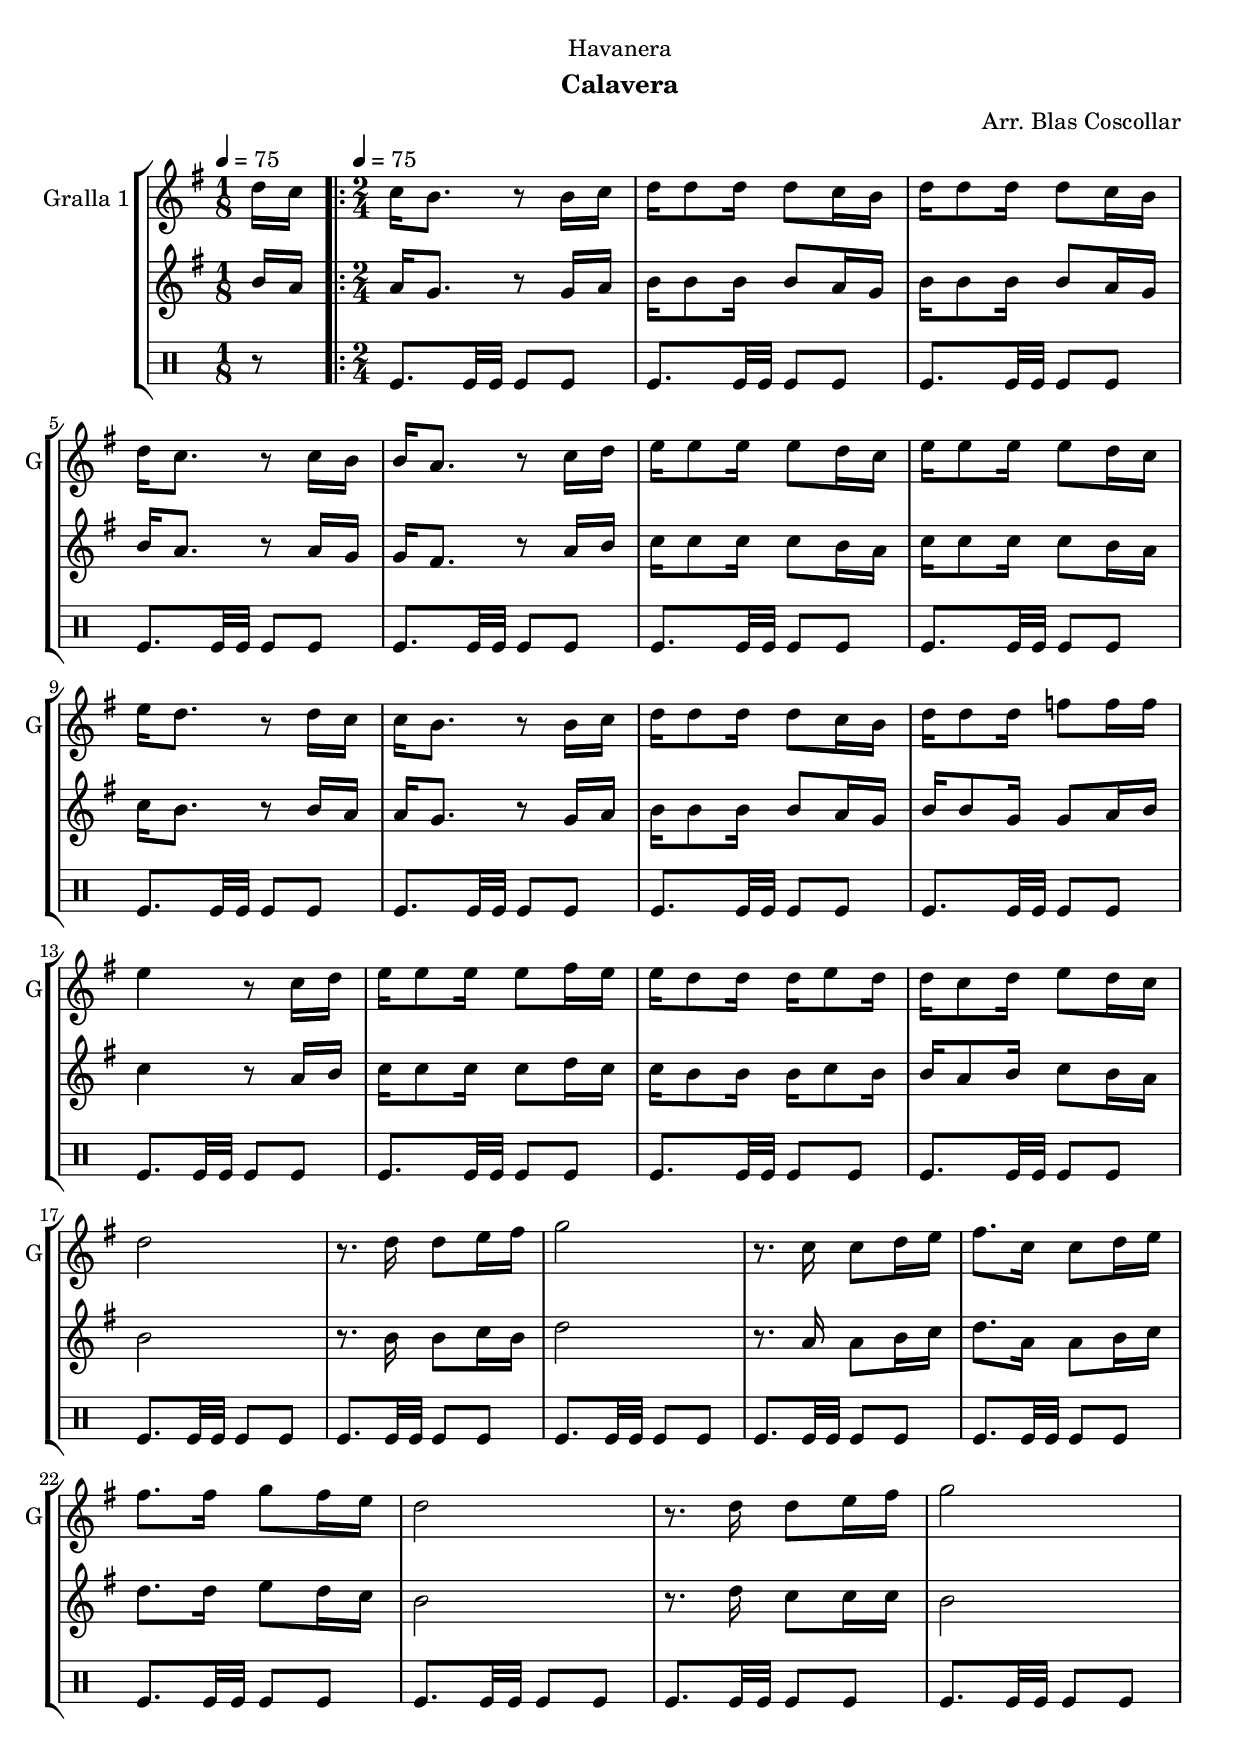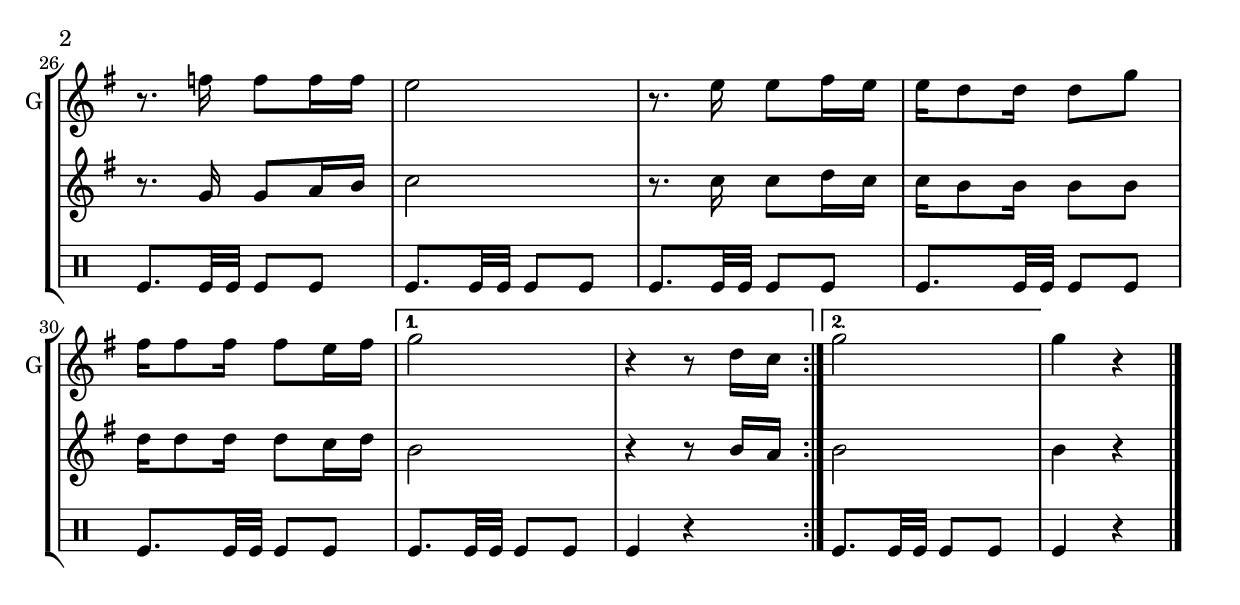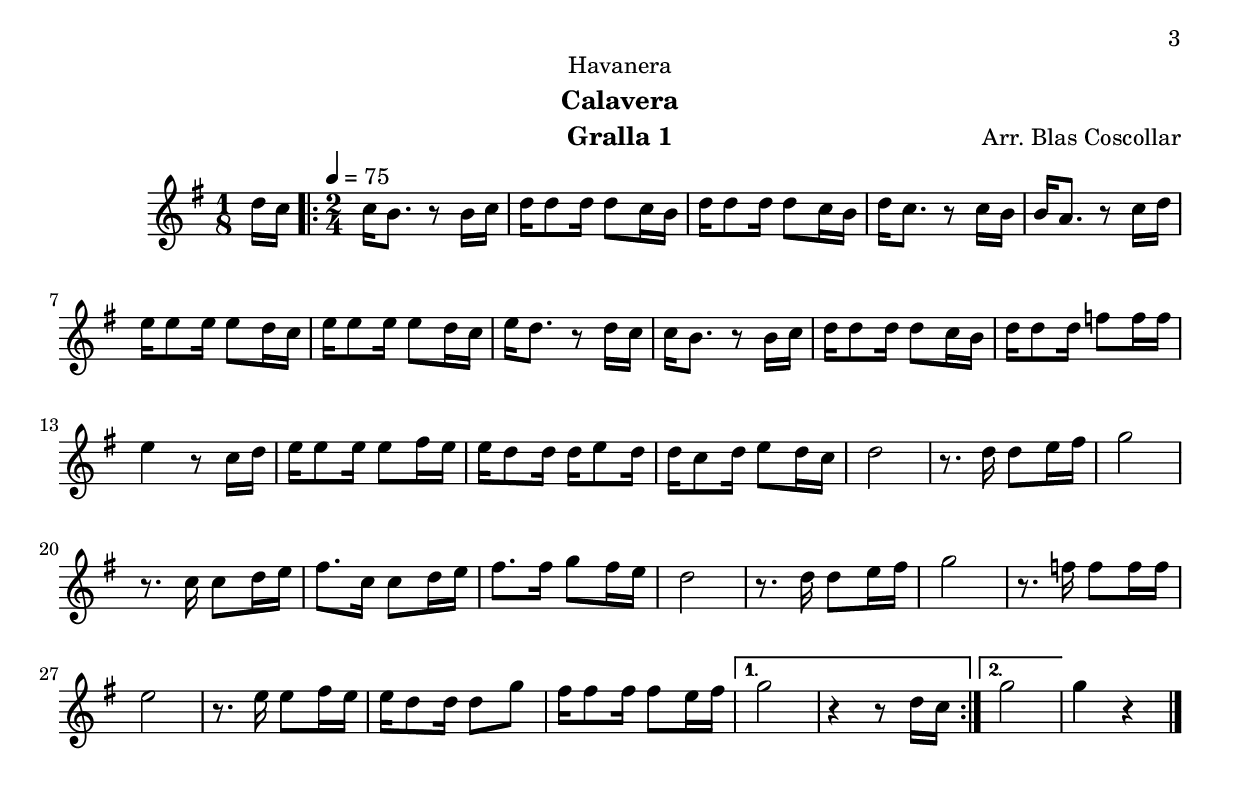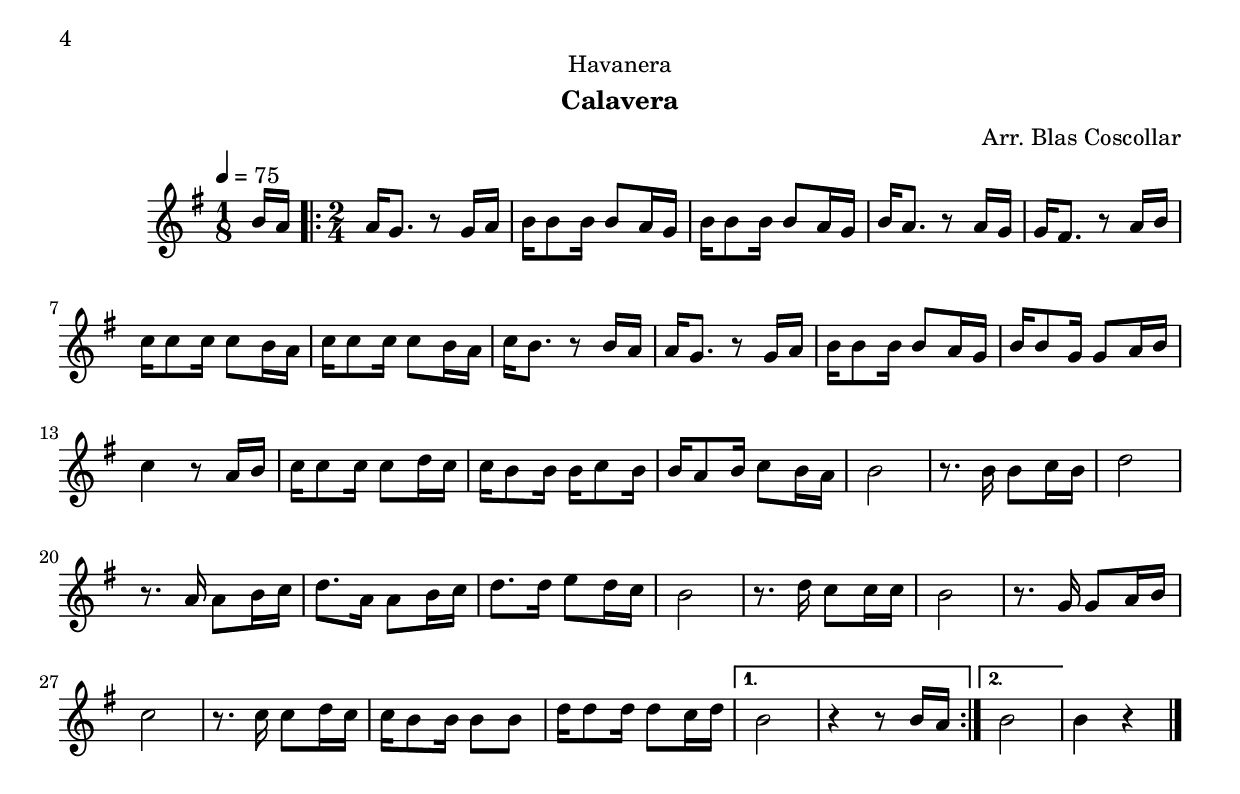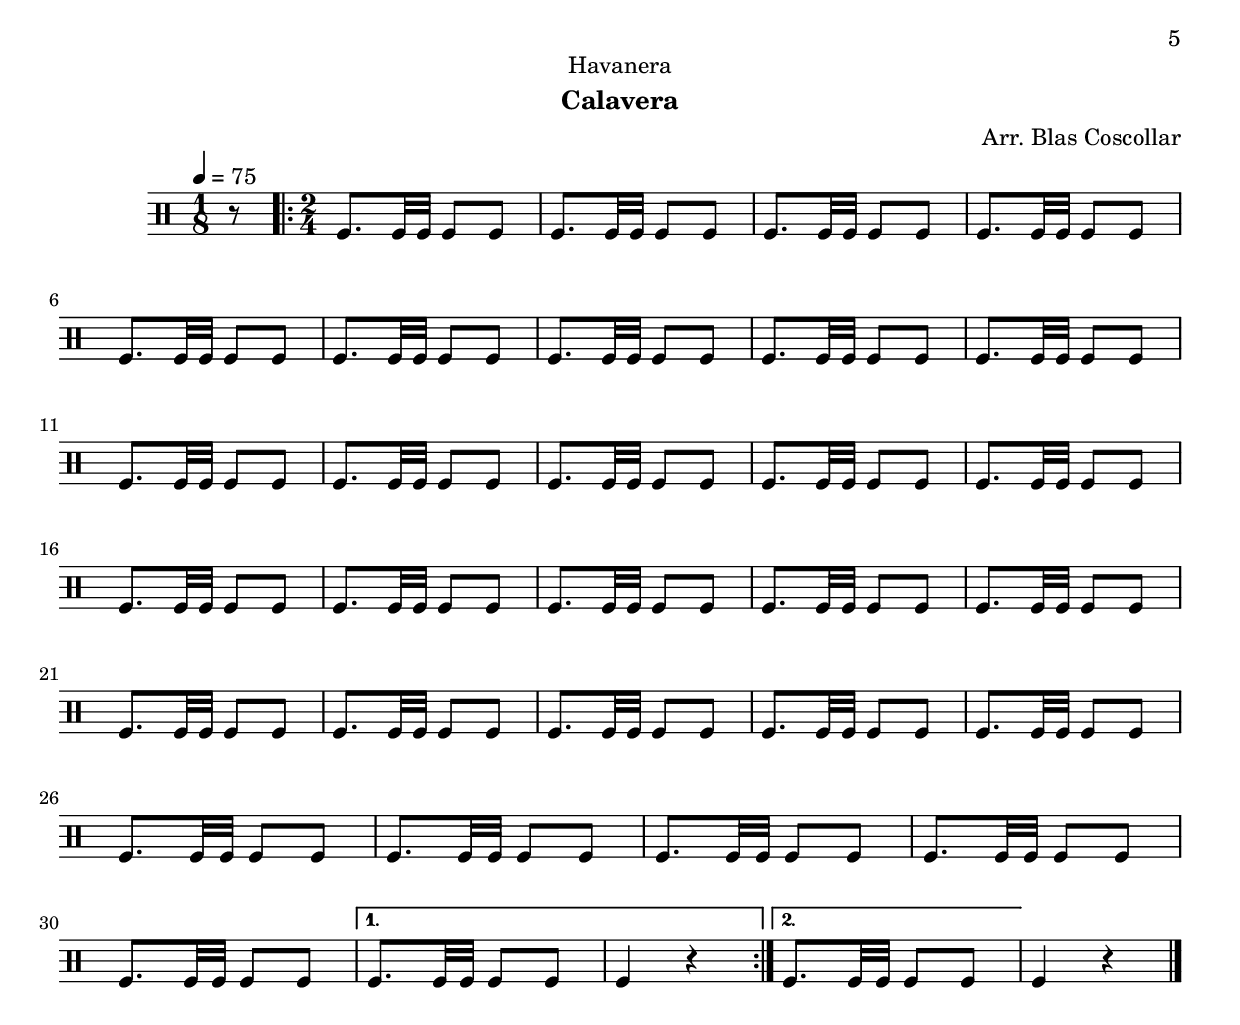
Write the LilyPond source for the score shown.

\version "2.16.2"

\header {
  dedication="Havanera"
  title=""
  subtitle="Calavera"
  subsubtitle=""
  poet=""
  meter=""
  piece=""
  composer="Arr. Blas Coscollar"
  arranger=""
  opus=""
  instrument=""
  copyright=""
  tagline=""
}

liniaroAa =
\relative d''
{
  \clef treble
  \key g \major
  \time 1/8
  d16 c \tempo 4 = 75  |
  \time 2/4   \repeat volta 2 { c16 b8. r8 b16 c  |
  d16 d8 d16 d8 c16 b  |
  d16 d8 d16 d8 c16 b  |
  %05
  d16 c8. r8 c16 b  |
  b16 a8. r8 c16 d  |
  e16 e8 e16 e8 d16 c  |
  e16 e8 e16 e8 d16 c  |
  e16 d8. r8 d16 c  |
  %10
  c16 b8. r8 b16 c  |
  d16 d8 d16 d8 c16 b  |
  d16 d8 d16 f8 f16 f  |
  e4 r8 c16 d  |
  e16 e8 e16 e8 fis16 e  |
  %15
  e16 d8 d16 d e8 d16  |
  d16 c8 d16 e8 d16 c  |
  d2  |
  r8. d16 d8 e16 fis  |
  g2  |
  %20
  r8. c,16 c8 d16 e  |
  fis8. c16 c8 d16 e  |
  fis8. fis16 g8 fis16 e  |
  d2  |
  r8. d16 d8 e16 fis  |
  %25
  g2  |
  r8. f16 f8 f16 f  |
  e2  |
  r8. e16 e8 fis16 e  |
  e16 d8 d16 d8 g  |
  %30
  fis16 fis8 fis16 fis8 e16 fis }
  \alternative { { g2  |
  r4 r8 d16 c }
  { g'2 } }
  g4 r  \bar "|."
}

liniaroAb =
\relative b'
{
  \tempo 4 = 75
  \clef treble
  \key g \major
  \time 1/8
  b16 a  |
  \time 2/4   \repeat volta 2 { a16 g8. r8 g16 a  |
  b16 b8 b16 b8 a16 g  |
  b16 b8 b16 b8 a16 g  |
  %05
  b16 a8. r8 a16 g  |
  g16 fis8. r8 a16 b  |
  c16 c8 c16 c8 b16 a  |
  c16 c8 c16 c8 b16 a  |
  c16 b8. r8 b16 a  |
  %10
  a16 g8. r8 g16 a  |
  b16 b8 b16 b8 a16 g  |
  b16 b8 g16 g8 a16 b  |
  c4 r8 a16 b  |
  c16 c8 c16 c8 d16 c  |
  %15
  c16 b8 b16 b c8 b16  |
  b16 a8 b16 c8 b16 a  |
  b2  |
  r8. b16 b8 c16 b  |
  d2  |
  %20
  r8. a16 a8 b16 c  |
  d8. a16 a8 b16 c  |
  d8. d16 e8 d16 c  |
  b2  |
  r8. d16 c8 c16 c  |
  %25
  b2  |
  r8. g16 g8 a16 b  |
  c2  |
  r8. c16 c8 d16 c  |
  c16 b8 b16 b8 b  |
  %30
  d16 d8 d16 d8 c16 d }
  \alternative { { b2  |
  r4 r8 b16 a }
  { b2 } }
  b4 r  \bar "|."
}

liniaroAc =
\drummode
{
  \tempo 4 = 75
  \time 1/8
  r8  |
  \time 2/4   \repeat volta 2 { tomfl8. tomfl32 tomfl tomfl8 tomfl  |
  tomfl8. tomfl32 tomfl tomfl8 tomfl  |
  tomfl8. tomfl32 tomfl tomfl8 tomfl  |
  %05
  tomfl8. tomfl32 tomfl tomfl8 tomfl  |
  tomfl8. tomfl32 tomfl tomfl8 tomfl  |
  tomfl8. tomfl32 tomfl tomfl8 tomfl  |
  tomfl8. tomfl32 tomfl tomfl8 tomfl  |
  tomfl8. tomfl32 tomfl tomfl8 tomfl  |
  %10
  tomfl8. tomfl32 tomfl tomfl8 tomfl  |
  tomfl8. tomfl32 tomfl tomfl8 tomfl  |
  tomfl8. tomfl32 tomfl tomfl8 tomfl  |
  tomfl8. tomfl32 tomfl tomfl8 tomfl  |
  tomfl8. tomfl32 tomfl tomfl8 tomfl  |
  %15
  tomfl8. tomfl32 tomfl tomfl8 tomfl  |
  tomfl8. tomfl32 tomfl tomfl8 tomfl  |
  tomfl8. tomfl32 tomfl tomfl8 tomfl  |
  tomfl8. tomfl32 tomfl tomfl8 tomfl  |
  tomfl8. tomfl32 tomfl tomfl8 tomfl  |
  %20
  tomfl8. tomfl32 tomfl tomfl8 tomfl  |
  tomfl8. tomfl32 tomfl tomfl8 tomfl  |
  tomfl8. tomfl32 tomfl tomfl8 tomfl  |
  tomfl8. tomfl32 tomfl tomfl8 tomfl  |
  tomfl8. tomfl32 tomfl tomfl8 tomfl  |
  %25
  tomfl8. tomfl32 tomfl tomfl8 tomfl  |
  tomfl8. tomfl32 tomfl tomfl8 tomfl  |
  tomfl8. tomfl32 tomfl tomfl8 tomfl  |
  tomfl8. tomfl32 tomfl tomfl8 tomfl  |
  tomfl8. tomfl32 tomfl tomfl8 tomfl  |
  %30
  tomfl8. tomfl32 tomfl tomfl8 tomfl }
  \alternative { { tomfl8. tomfl32 tomfl tomfl8 tomfl  |
  tomfl4 r }
  { tomfl8. tomfl32 tomfl tomfl8 tomfl } }
  tomfl4 r  \bar "|."
}

\bookpart {
  \score {
    \new StaffGroup {
      \override Score.RehearsalMark #'self-alignment-X = #LEFT
      <<
        \new Staff \with {instrumentName = #"Gralla 1" shortInstrumentName = #"G"} \liniaroAa
        \new Staff \with {instrumentName = #"" shortInstrumentName = #" "} \liniaroAb
        \new DrumStaff \with {instrumentName = #"" shortInstrumentName = #" "} \liniaroAc
      >>
    }
    \layout {}
  }
  \score { \unfoldRepeats
    \new StaffGroup {
      \override Score.RehearsalMark #'self-alignment-X = #LEFT
      <<
        \new Staff \with {instrumentName = #"Gralla 1" shortInstrumentName = #"G"} \liniaroAa
        \new Staff \with {instrumentName = #"" shortInstrumentName = #" "} \liniaroAb
        \new DrumStaff \with {instrumentName = #"" shortInstrumentName = #" "} \liniaroAc
      >>
    }
    \midi {
      \set Staff.midiInstrument = "oboe"
      \set DrumStaff.midiInstrument = "drums"
    }
  }
}

\bookpart {
  \header {instrument="Gralla 1"}
  \score {
    \new StaffGroup {
      \override Score.RehearsalMark #'self-alignment-X = #LEFT
      <<
        \new Staff \liniaroAa
      >>
    }
    \layout {}
  }
  \score { \unfoldRepeats
    \new StaffGroup {
      \override Score.RehearsalMark #'self-alignment-X = #LEFT
      <<
        \new Staff \liniaroAa
      >>
    }
    \midi {
      \set Staff.midiInstrument = "oboe"
      \set DrumStaff.midiInstrument = "drums"
    }
  }
}

\bookpart {
  \header {instrument=""}
  \score {
    \new StaffGroup {
      \override Score.RehearsalMark #'self-alignment-X = #LEFT
      <<
        \new Staff \liniaroAb
      >>
    }
    \layout {}
  }
  \score { \unfoldRepeats
    \new StaffGroup {
      \override Score.RehearsalMark #'self-alignment-X = #LEFT
      <<
        \new Staff \liniaroAb
      >>
    }
    \midi {
      \set Staff.midiInstrument = "oboe"
      \set DrumStaff.midiInstrument = "drums"
    }
  }
}

\bookpart {
  \header {instrument=""}
  \score {
    \new StaffGroup {
      \override Score.RehearsalMark #'self-alignment-X = #LEFT
      <<
        \new DrumStaff \liniaroAc
      >>
    }
    \layout {}
  }
  \score { \unfoldRepeats
    \new StaffGroup {
      \override Score.RehearsalMark #'self-alignment-X = #LEFT
      <<
        \new DrumStaff \liniaroAc
      >>
    }
    \midi {
      \set Staff.midiInstrument = "oboe"
      \set DrumStaff.midiInstrument = "drums"
    }
  }
}

